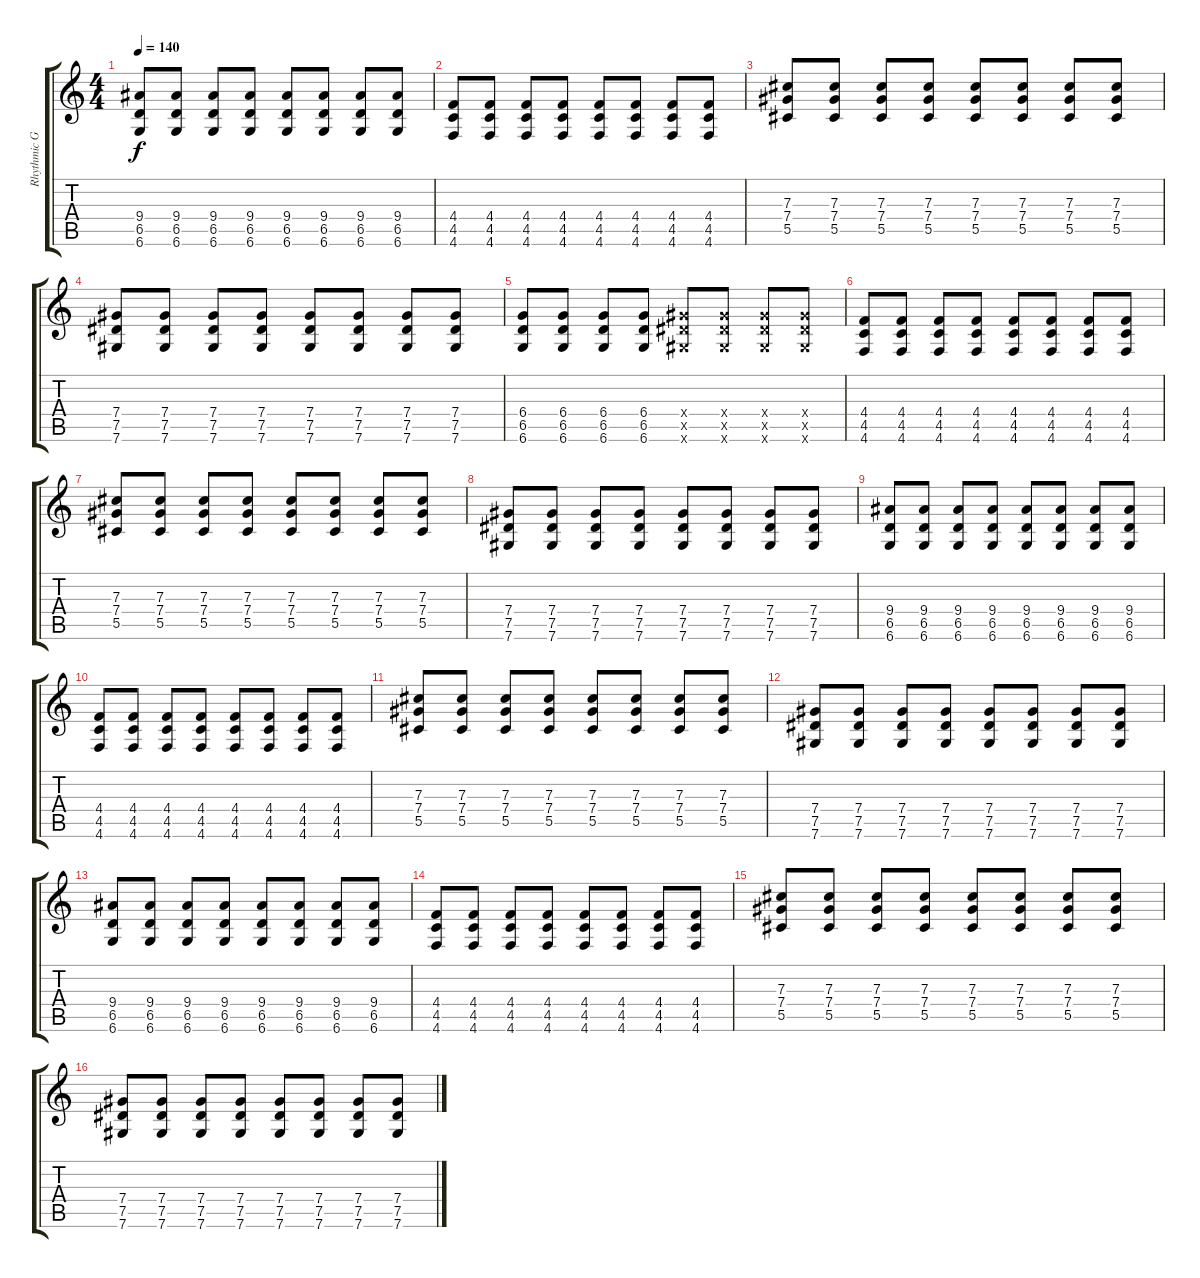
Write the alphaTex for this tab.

\track ("Rhythmic Guitar" "Rhythmic G") {instrument distortionguitar}
\staff {score tabs}
\tuning (Eb4 Bb3 Gb3 Db3 Ab2 Db2) {hide}
\ts (4 4)
\tempo 140
\clef g2
\ks c
(9.4 6.5 6.6).8{dy f} (9.4 6.5 6.6).8 (9.4 6.5 6.6).8 (9.4 6.5 6.6).8 (9.4 6.5 6.6).8 (9.4 6.5 6.6).8 (9.4 6.5 6.6).8 (9.4 6.5 6.6).8 |
(4.4 4.5 4.6).8 (4.4 4.5 4.6).8 (4.4 4.5 4.6).8 (4.4 4.5 4.6).8 (4.4 4.5 4.6).8 (4.4 4.5 4.6).8 (4.4 4.5 4.6).8 (4.4 4.5 4.6).8 |
(7.3 7.4 5.5).8 (7.3 7.4 5.5).8 (7.3 7.4 5.5).8 (7.3 7.4 5.5).8 (7.3 7.4 5.5).8 (7.3 7.4 5.5).8 (7.3 7.4 5.5).8 (7.3 7.4 5.5).8 |
(7.4 7.5 7.6).8 (7.4 7.5 7.6).8 (7.4 7.5 7.6).8 (7.4 7.5 7.6).8 (7.4 7.5 7.6).8 (7.4 7.5 7.6).8 (7.4 7.5 7.6).8 (7.4 7.5 7.6).8 |
(6.4 6.5 6.6).8 (6.4 6.5 6.6).8 (6.4 6.5 6.6).8 (6.4 6.5 6.6).8 (7.4{x} 7.5{x} 7.6{x}).8 (7.4{x} 7.5{x} 7.6{x}).8 (7.4{x} 7.5{x} 7.6{x}).8 (7.4{x} 7.5{x} 7.6{x}).8 |
(4.4 4.5 4.6).8 (4.4 4.5 4.6).8 (4.4 4.5 4.6).8 (4.4 4.5 4.6).8 (4.4 4.5 4.6).8 (4.4 4.5 4.6).8 (4.4 4.5 4.6).8 (4.4 4.5 4.6).8 |
(7.3 7.4 5.5).8 (7.3 7.4 5.5).8 (7.3 7.4 5.5).8 (7.3 7.4 5.5).8 (7.3 7.4 5.5).8 (7.3 7.4 5.5).8 (7.3 7.4 5.5).8 (7.3 7.4 5.5).8 |
(7.4 7.5 7.6).8 (7.4 7.5 7.6).8 (7.4 7.5 7.6).8 (7.4 7.5 7.6).8 (7.4 7.5 7.6).8 (7.4 7.5 7.6).8 (7.4 7.5 7.6).8 (7.4 7.5 7.6).8 |
(9.4 6.5 6.6).8 (9.4 6.5 6.6).8 (9.4 6.5 6.6).8 (9.4 6.5 6.6).8 (9.4 6.5 6.6).8 (9.4 6.5 6.6).8 (9.4 6.5 6.6).8 (9.4 6.5 6.6).8 |
(4.4 4.5 4.6).8 (4.4 4.5 4.6).8 (4.4 4.5 4.6).8 (4.4 4.5 4.6).8 (4.4 4.5 4.6).8 (4.4 4.5 4.6).8 (4.4 4.5 4.6).8 (4.4 4.5 4.6).8 |
(7.3 7.4 5.5).8 (7.3 7.4 5.5).8 (7.3 7.4 5.5).8 (7.3 7.4 5.5).8 (7.3 7.4 5.5).8 (7.3 7.4 5.5).8 (7.3 7.4 5.5).8 (7.3 7.4 5.5).8 |
(7.4 7.5 7.6).8 (7.4 7.5 7.6).8 (7.4 7.5 7.6).8 (7.4 7.5 7.6).8 (7.4 7.5 7.6).8 (7.4 7.5 7.6).8 (7.4 7.5 7.6).8 (7.4 7.5 7.6).8 |
(9.4 6.5 6.6).8 (9.4 6.5 6.6).8 (9.4 6.5 6.6).8 (9.4 6.5 6.6).8 (9.4 6.5 6.6).8 (9.4 6.5 6.6).8 (9.4 6.5 6.6).8 (9.4 6.5 6.6).8 |
(4.4 4.5 4.6).8 (4.4 4.5 4.6).8 (4.4 4.5 4.6).8 (4.4 4.5 4.6).8 (4.4 4.5 4.6).8 (4.4 4.5 4.6).8 (4.4 4.5 4.6).8 (4.4 4.5 4.6).8 |
(7.3 7.4 5.5).8 (7.3 7.4 5.5).8 (7.3 7.4 5.5).8 (7.3 7.4 5.5).8 (7.3 7.4 5.5).8 (7.3 7.4 5.5).8 (7.3 7.4 5.5).8 (7.3 7.4 5.5).8 |
(7.4 7.5 7.6).8 (7.4 7.5 7.6).8 (7.4 7.5 7.6).8 (7.4 7.5 7.6).8 (7.4 7.5 7.6).8 (7.4 7.5 7.6).8 (7.4 7.5 7.6).8 (7.4 7.5 7.6).8
